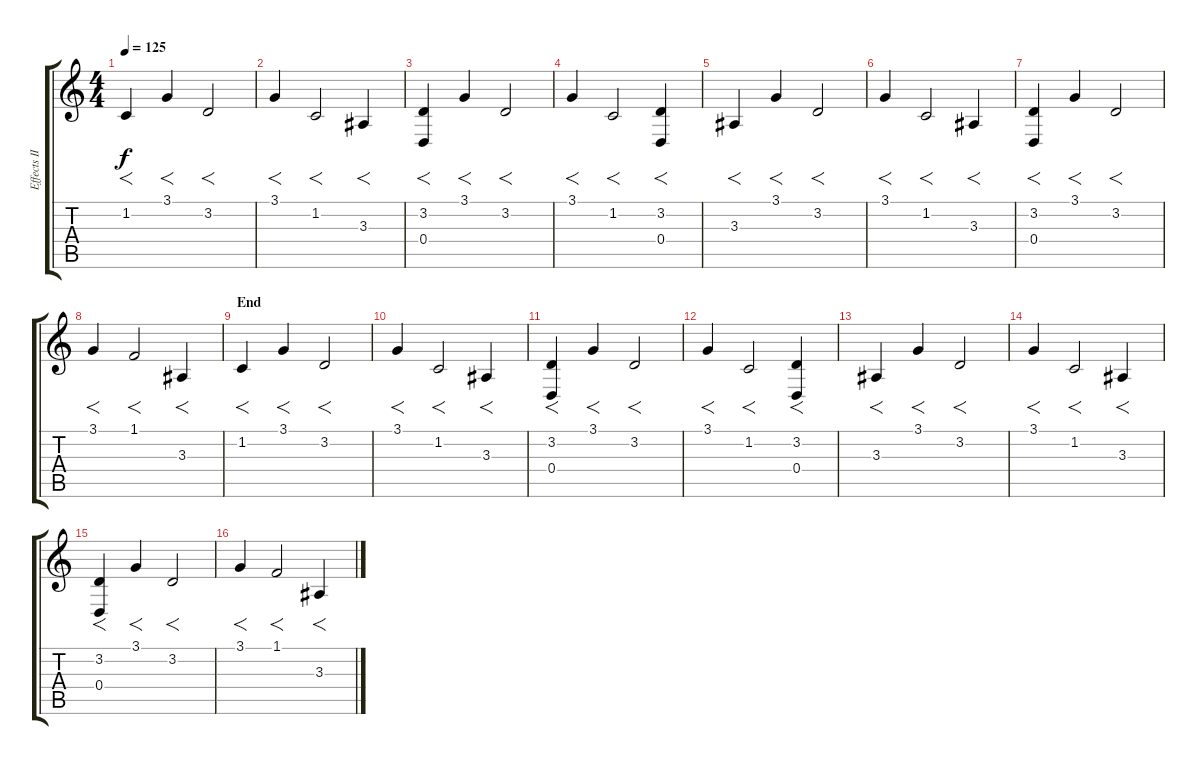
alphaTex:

\track ("Effects III" "Effects II") {instrument pad6metallic}
\staff {score tabs}
\tuning (E4 B3 G3 D3 A2 E2) {hide}
\ts (4 4)
\tempo 125
\clef g2
\ks c
1.2.4{f dy f} 3.1.4{f} 3.2.2{f} |
3.1.4{f} 1.2.2{f} 3.3.4{f} |
(3.2 0.4).4{f} 3.1.4{f} 3.2.2{f} |
3.1.4{f} 1.2.2{f} (3.2 0.4).4{f} |
3.3.4{f} 3.1.4{f} 3.2.2{f} |
3.1.4{f} 1.2.2{f} 3.3.4{f} |
(3.2 0.4).4{f} 3.1.4{f} 3.2.2{f} |
3.1.4{f} 1.1.2{f} 3.3.4{f} |
\section ("" "End")
1.2.4{f} 3.1.4{f} 3.2.2{f} |
3.1.4{f} 1.2.2{f} 3.3.4{f} |
(3.2 0.4).4{f} 3.1.4{f} 3.2.2{f} |
3.1.4{f} 1.2.2{f} (3.2 0.4).4{f} |
3.3.4{f} 3.1.4{f} 3.2.2{f} |
3.1.4{f} 1.2.2{f} 3.3.4{f} |
(3.2 0.4).4{f} 3.1.4{f} 3.2.2{f} |
3.1.4{f} 1.1.2{f} 3.3.4{f}
